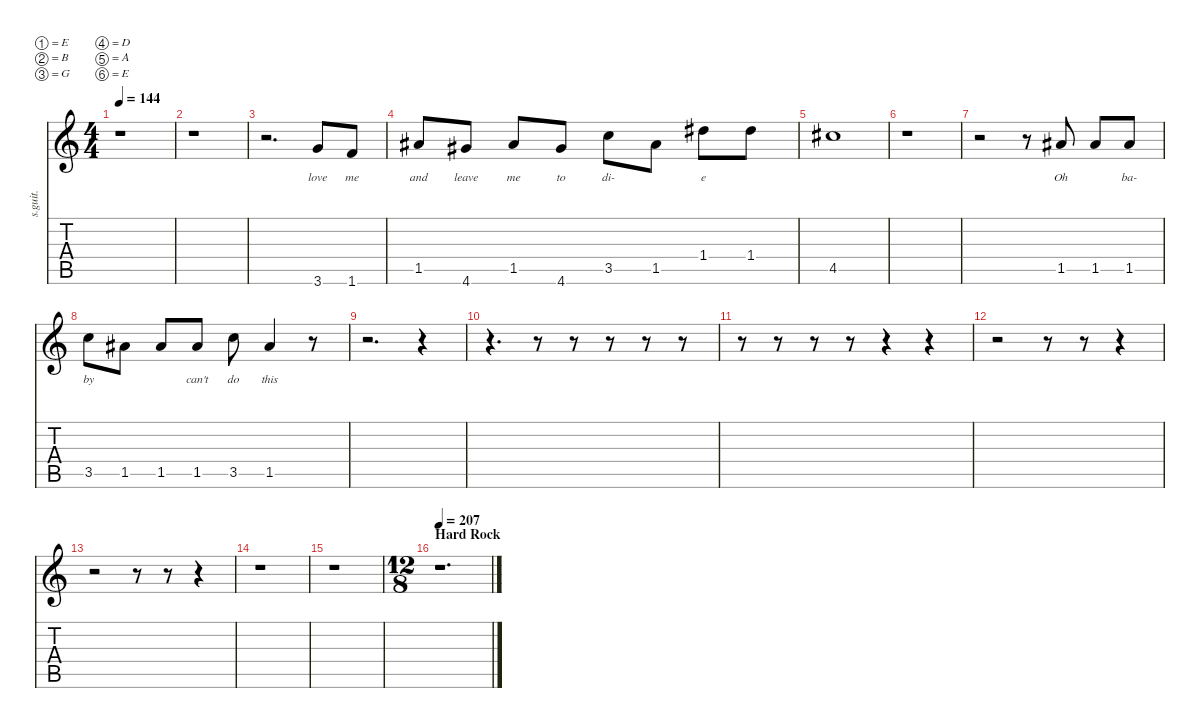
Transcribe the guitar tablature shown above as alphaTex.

\defaultSystemsLayout 4
\hideDynamics
\bracketExtendMode nobrackets
\track ("Freddie Mercury | Lead Vocals" "s.guit.") {instrument flute}
\staff {score tabs}
\tuning (E5 B4 G4 D4 A3 E3)
\displaytranspose 12
\ts (4 4)
\tempo 144
\clef g2
\ks c
r.1{dy f} |
r.1 |
r.2{d} 3.6.8{lyrics (0 "love") lyrics (1 "") lyrics (2 "") lyrics (3 "") lyrics (4 "") dy ff} 1.6.8{lyrics (0 "me") lyrics (1 "") lyrics (2 "") lyrics (3 "") lyrics (4 "")} |
1.5{acc #}.8{lyrics (0 "and") lyrics (1 "") lyrics (2 "") lyrics (3 "") lyrics (4 "") dy f} 4.6{acc #}.8{lyrics (0 "leave") lyrics (1 "") lyrics (2 "") lyrics (3 "") lyrics (4 "")} 1.5{acc #}.8{lyrics (0 "me") lyrics (1 "") lyrics (2 "") lyrics (3 "") lyrics (4 "")} 4.6{acc #}.8{lyrics (0 "to") lyrics (1 "") lyrics (2 "") lyrics (3 "") lyrics (4 "")} 3.5.8{lyrics (0 "di-") lyrics (1 "") lyrics (2 "") lyrics (3 "") lyrics (4 "")} 1.5{acc #}.8{lyrics (0 "") lyrics (1 "") lyrics (2 "") lyrics (3 "") lyrics (4 "")} 1.4{acc #}.8{lyrics (0 "e") lyrics (1 "") lyrics (2 "") lyrics (3 "") lyrics (4 "")} 1.4{acc #}.8{lyrics (0 "") lyrics (1 "") lyrics (2 "") lyrics (3 "") lyrics (4 "") dy ff} |
4.5{acc #}.1{lyrics (0 "") lyrics (1 "") lyrics (2 "") lyrics (3 "") lyrics (4 "")} |
r.1 |
r.2 r.8 1.5{acc #}.8{lyrics (0 "Oh") lyrics (1 "") lyrics (2 "") lyrics (3 "") lyrics (4 "") dy f} 1.5{acc #}.8{lyrics (0 "") lyrics (1 "") lyrics (2 "") lyrics (3 "") lyrics (4 "")} 1.5{acc #}.8{lyrics (0 "ba-") lyrics (1 "") lyrics (2 "") lyrics (3 "") lyrics (4 "")} |
3.5.8{lyrics (0 "by") lyrics (1 "") lyrics (2 "") lyrics (3 "") lyrics (4 "")} 1.5{acc #}.8{lyrics (0 "") lyrics (1 "") lyrics (2 "") lyrics (3 "") lyrics (4 "")} 1.5{acc #}.8{lyrics (0 "") lyrics (1 "") lyrics (2 "") lyrics (3 "") lyrics (4 "")} 1.5{acc #}.8{lyrics (0 "can't") lyrics (1 "") lyrics (2 "") lyrics (3 "") lyrics (4 "")} 3.5.8{lyrics (0 "do") lyrics (1 "") lyrics (2 "") lyrics (3 "") lyrics (4 "")} 1.5{acc #}.4{lyrics (0 "this") lyrics (1 "") lyrics (2 "") lyrics (3 "") lyrics (4 "")} r.8 |
r.2{d} r.4 |
r.4{d} r.8 r.8 r.8 r.8 r.8 |
r.8 r.8 r.8 r.8 r.4 r.4 |
r.2 r.8 r.8 r.4 |
r.2 r.8 r.8 r.4 |
r.1 |
r.1 |
\ts (12 8)
\beaming (8 2 2 2 2)
\section ("" "Hard Rock")
\tempo 207
r.1{d}
